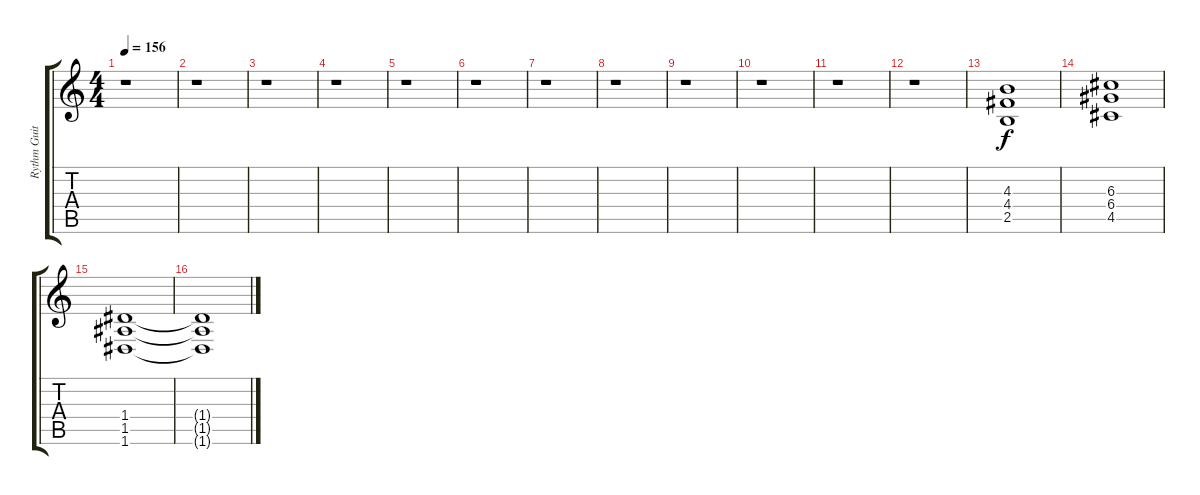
\track ("Rythm Guitar" "Rythm Guit") {instrument overdrivenguitar}
\staff {score tabs}
\tuning (E4 B3 G3 D3 A2 D2) {hide}
\ts (4 4)
\tempo 156
\clef g2
\ks c
r.1{dy f instrument overdrivenguitar} |
r.1 |
r.1 |
r.1 |
r.1 |
r.1 |
r.1 |
r.1 |
r.1 |
r.1 |
r.1 |
r.1 |
(4.3 4.4 2.5).1 |
(6.3 6.4 4.5).1 |
(1.4 1.5 1.6).1 |
(1.4{t} 1.5{t} 1.6{t}).1
